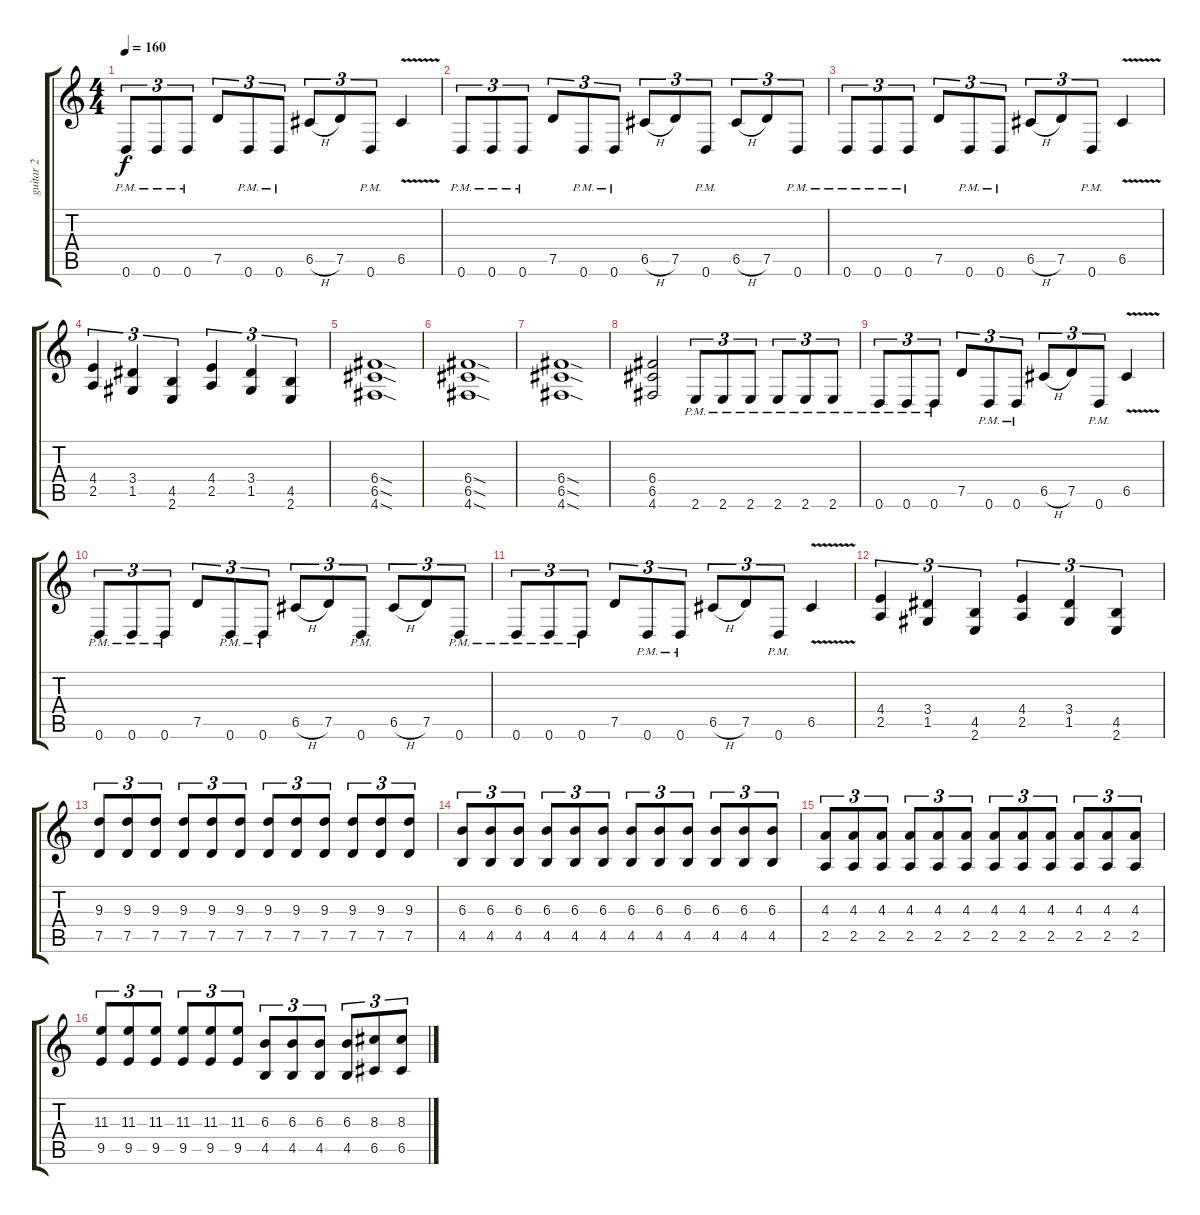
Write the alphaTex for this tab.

\track ("guitar 2" "guitar 2") {instrument distortionguitar}
\staff {score tabs}
\tuning (D4 A3 F3 C3 G2 D2) {hide}
\ts (4 4)
\tempo 160
\clef g2
\ks c
0.6{pm}.8{tu (3 2) dy f} 0.6{pm}.8{tu (3 2)} 0.6{pm}.8{tu (3 2)} 7.5.8{tu (3 2)} 0.6{pm}.8{tu (3 2)} 0.6{pm}.8{tu (3 2)} 6.5{h}.8{tu (3 2)} 7.5.8{tu (3 2)} 0.6{pm}.8{tu (3 2)} 6.5{v}.4 |
0.6{pm}.8{tu (3 2)} 0.6{pm}.8{tu (3 2)} 0.6{pm}.8{tu (3 2)} 7.5.8{tu (3 2)} 0.6{pm}.8{tu (3 2)} 0.6{pm}.8{tu (3 2)} 6.5{h}.8{tu (3 2)} 7.5.8{tu (3 2)} 0.6{pm}.8{tu (3 2)} 6.5{h}.8{tu (3 2)} 7.5.8{tu (3 2)} 0.6{pm}.8{tu (3 2)} |
0.6{pm}.8{tu (3 2)} 0.6{pm}.8{tu (3 2)} 0.6{pm}.8{tu (3 2)} 7.5.8{tu (3 2)} 0.6{pm}.8{tu (3 2)} 0.6{pm}.8{tu (3 2)} 6.5{h}.8{tu (3 2)} 7.5.8{tu (3 2)} 0.6{pm}.8{tu (3 2)} 6.5{v}.4 |
(4.4 2.5).4{tu (3 2)} (3.4 1.5).4{tu (3 2)} (4.5 2.6).4{tu (3 2)} (4.4 2.5).4{tu (3 2)} (3.4 1.5).4{tu (3 2)} (4.5 2.6).4{tu (3 2)} |
(6.4{sod} 6.5{sod} 4.6{sod}).1 |
(6.4{sod} 6.5{sod} 4.6{sod}).1 |
(6.4{sod} 6.5{sod} 4.6{sod}).1 |
(6.4 6.5 4.6).2 2.6{pm}.8{tu (3 2)} 2.6{pm}.8{tu (3 2)} 2.6{pm}.8{tu (3 2)} 2.6{pm}.8{tu (3 2)} 2.6{pm}.8{tu (3 2)} 2.6{pm}.8{tu (3 2)} |
0.6{pm}.8{tu (3 2)} 0.6{pm}.8{tu (3 2)} 0.6{pm}.8{tu (3 2)} 7.5.8{tu (3 2)} 0.6{pm}.8{tu (3 2)} 0.6{pm}.8{tu (3 2)} 6.5{h}.8{tu (3 2)} 7.5.8{tu (3 2)} 0.6{pm}.8{tu (3 2)} 6.5{v}.4 |
0.6{pm}.8{tu (3 2)} 0.6{pm}.8{tu (3 2)} 0.6{pm}.8{tu (3 2)} 7.5.8{tu (3 2)} 0.6{pm}.8{tu (3 2)} 0.6{pm}.8{tu (3 2)} 6.5{h}.8{tu (3 2)} 7.5.8{tu (3 2)} 0.6{pm}.8{tu (3 2)} 6.5{h}.8{tu (3 2)} 7.5.8{tu (3 2)} 0.6{pm}.8{tu (3 2)} |
0.6{pm}.8{tu (3 2)} 0.6{pm}.8{tu (3 2)} 0.6{pm}.8{tu (3 2)} 7.5.8{tu (3 2)} 0.6{pm}.8{tu (3 2)} 0.6{pm}.8{tu (3 2)} 6.5{h}.8{tu (3 2)} 7.5.8{tu (3 2)} 0.6{pm}.8{tu (3 2)} 6.5{v}.4 |
(4.4 2.5).4{tu (3 2)} (3.4 1.5).4{tu (3 2)} (4.5 2.6).4{tu (3 2)} (4.4 2.5).4{tu (3 2)} (3.4 1.5).4{tu (3 2)} (4.5 2.6).4{tu (3 2)} |
(9.3 7.5).8{tu (3 2)} (9.3 7.5).8{tu (3 2)} (9.3 7.5).8{tu (3 2)} (9.3 7.5).8{tu (3 2)} (9.3 7.5).8{tu (3 2)} (9.3 7.5).8{tu (3 2)} (9.3 7.5).8{tu (3 2)} (9.3 7.5).8{tu (3 2)} (9.3 7.5).8{tu (3 2)} (9.3 7.5).8{tu (3 2)} (9.3 7.5).8{tu (3 2)} (9.3 7.5).8{tu (3 2)} |
(6.3 4.5).8{tu (3 2)} (6.3 4.5).8{tu (3 2)} (6.3 4.5).8{tu (3 2)} (6.3 4.5).8{tu (3 2)} (6.3 4.5).8{tu (3 2)} (6.3 4.5).8{tu (3 2)} (6.3 4.5).8{tu (3 2)} (6.3 4.5).8{tu (3 2)} (6.3 4.5).8{tu (3 2)} (6.3 4.5).8{tu (3 2)} (6.3 4.5).8{tu (3 2)} (6.3 4.5).8{tu (3 2)} |
(4.3 2.5).8{tu (3 2)} (4.3 2.5).8{tu (3 2)} (4.3 2.5).8{tu (3 2)} (4.3 2.5).8{tu (3 2)} (4.3 2.5).8{tu (3 2)} (4.3 2.5).8{tu (3 2)} (4.3 2.5).8{tu (3 2)} (4.3 2.5).8{tu (3 2)} (4.3 2.5).8{tu (3 2)} (4.3 2.5).8{tu (3 2)} (4.3 2.5).8{tu (3 2)} (4.3 2.5).8{tu (3 2)} |
(11.3 9.5).8{tu (3 2)} (11.3 9.5).8{tu (3 2)} (11.3 9.5).8{tu (3 2)} (11.3 9.5).8{tu (3 2)} (11.3 9.5).8{tu (3 2)} (11.3 9.5).8{tu (3 2)} (6.3 4.5).8{tu (3 2)} (6.3 4.5).8{tu (3 2)} (6.3 4.5).8{tu (3 2)} (6.3 4.5).8{tu (3 2)} (8.3 6.5).8{tu (3 2)} (8.3 6.5).8{tu (3 2)}
